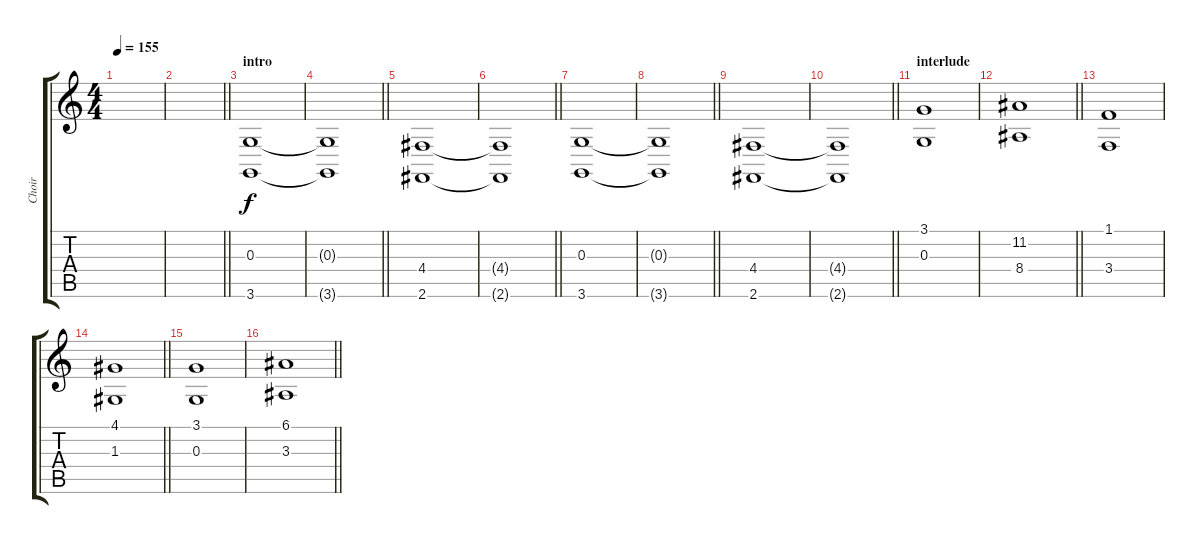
\track ("Choir" "Choir") {instrument choiraahs}
\staff {score tabs}
\tuning (E4 B3 G3 D3 A2 E2) {hide}
\ts (4 4)
\tempo 155
\clef g2
\ks c
|
\barLineRight lightlight
|
\section ("" "intro")
(0.3 3.6).1 |
\barLineRight lightlight
(0.3{t} 3.6{t}).1 |
(4.4 2.6).1 |
\barLineRight lightlight
(4.4{t} 2.6{t}).1 |
(0.3 3.6).1 |
\barLineRight lightlight
(0.3{t} 3.6{t}).1 |
(4.4 2.6).1 |
\barLineRight lightlight
(4.4{t} 2.6{t}).1 |
\section ("" "interlude")
(3.1 0.3).1 |
\barLineRight lightlight
(11.2 8.4).1 |
(1.1 3.4).1 |
\barLineRight lightlight
(4.1 1.3).1 |
(3.1 0.3).1 |
\barLineRight lightlight
(6.1 3.3).1
